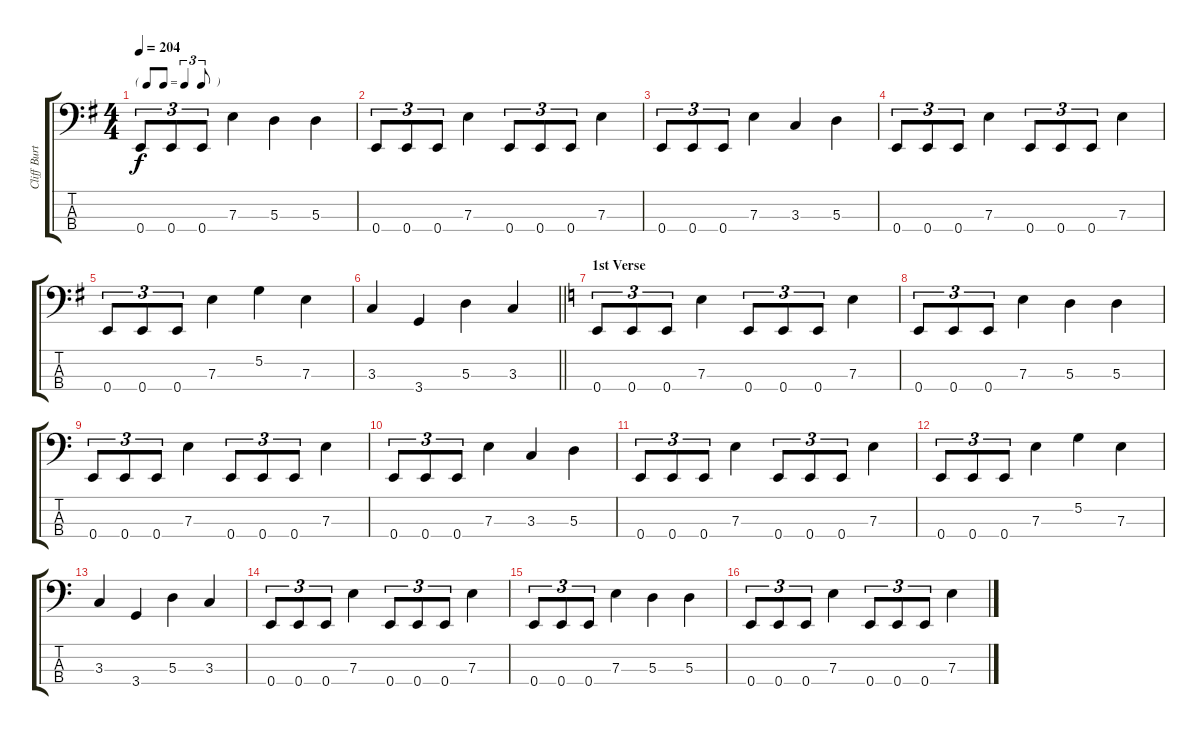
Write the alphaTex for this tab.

\track ("Cliff Burton" "Cliff Burt") {instrument electricbassfinger}
\staff {score tabs}
\tuning (G2 D2 A1 E1) {hide}
\ts (4 4)
\tf triplet8th
\tempo 204
\clef f4
\ks eminor
0.4.8{tu (3 2) dy f} 0.4.8{tu (3 2)} 0.4.8{tu (3 2)} 7.3.4 5.3.4 5.3.4 |
0.4.8{tu (3 2)} 0.4.8{tu (3 2)} 0.4.8{tu (3 2)} 7.3.4 0.4.8{tu (3 2)} 0.4.8{tu (3 2)} 0.4.8{tu (3 2)} 7.3.4 |
0.4.8{tu (3 2)} 0.4.8{tu (3 2)} 0.4.8{tu (3 2)} 7.3.4 3.3.4 5.3.4 |
0.4.8{tu (3 2)} 0.4.8{tu (3 2)} 0.4.8{tu (3 2)} 7.3.4 0.4.8{tu (3 2)} 0.4.8{tu (3 2)} 0.4.8{tu (3 2)} 7.3.4 |
0.4.8{tu (3 2)} 0.4.8{tu (3 2)} 0.4.8{tu (3 2)} 7.3.4 5.2.4 7.3.4 |
\barLineRight lightlight
3.3.4 3.4.4 5.3.4 3.3.4 |
\section ("" "1st Verse")
\ks c
0.4.8{tu (3 2)} 0.4.8{tu (3 2)} 0.4.8{tu (3 2)} 7.3.4 0.4.8{tu (3 2)} 0.4.8{tu (3 2)} 0.4.8{tu (3 2)} 7.3.4 |
0.4.8{tu (3 2)} 0.4.8{tu (3 2)} 0.4.8{tu (3 2)} 7.3.4 5.3.4 5.3.4 |
0.4.8{tu (3 2)} 0.4.8{tu (3 2)} 0.4.8{tu (3 2)} 7.3.4 0.4.8{tu (3 2)} 0.4.8{tu (3 2)} 0.4.8{tu (3 2)} 7.3.4 |
0.4.8{tu (3 2)} 0.4.8{tu (3 2)} 0.4.8{tu (3 2)} 7.3.4 3.3.4 5.3.4 |
0.4.8{tu (3 2)} 0.4.8{tu (3 2)} 0.4.8{tu (3 2)} 7.3.4 0.4.8{tu (3 2)} 0.4.8{tu (3 2)} 0.4.8{tu (3 2)} 7.3.4 |
0.4.8{tu (3 2)} 0.4.8{tu (3 2)} 0.4.8{tu (3 2)} 7.3.4 5.2.4 7.3.4 |
3.3.4 3.4.4 5.3.4 3.3.4 |
0.4.8{tu (3 2)} 0.4.8{tu (3 2)} 0.4.8{tu (3 2)} 7.3.4 0.4.8{tu (3 2)} 0.4.8{tu (3 2)} 0.4.8{tu (3 2)} 7.3.4 |
0.4.8{tu (3 2)} 0.4.8{tu (3 2)} 0.4.8{tu (3 2)} 7.3.4 5.3.4 5.3.4 |
0.4.8{tu (3 2)} 0.4.8{tu (3 2)} 0.4.8{tu (3 2)} 7.3.4 0.4.8{tu (3 2)} 0.4.8{tu (3 2)} 0.4.8{tu (3 2)} 7.3.4
